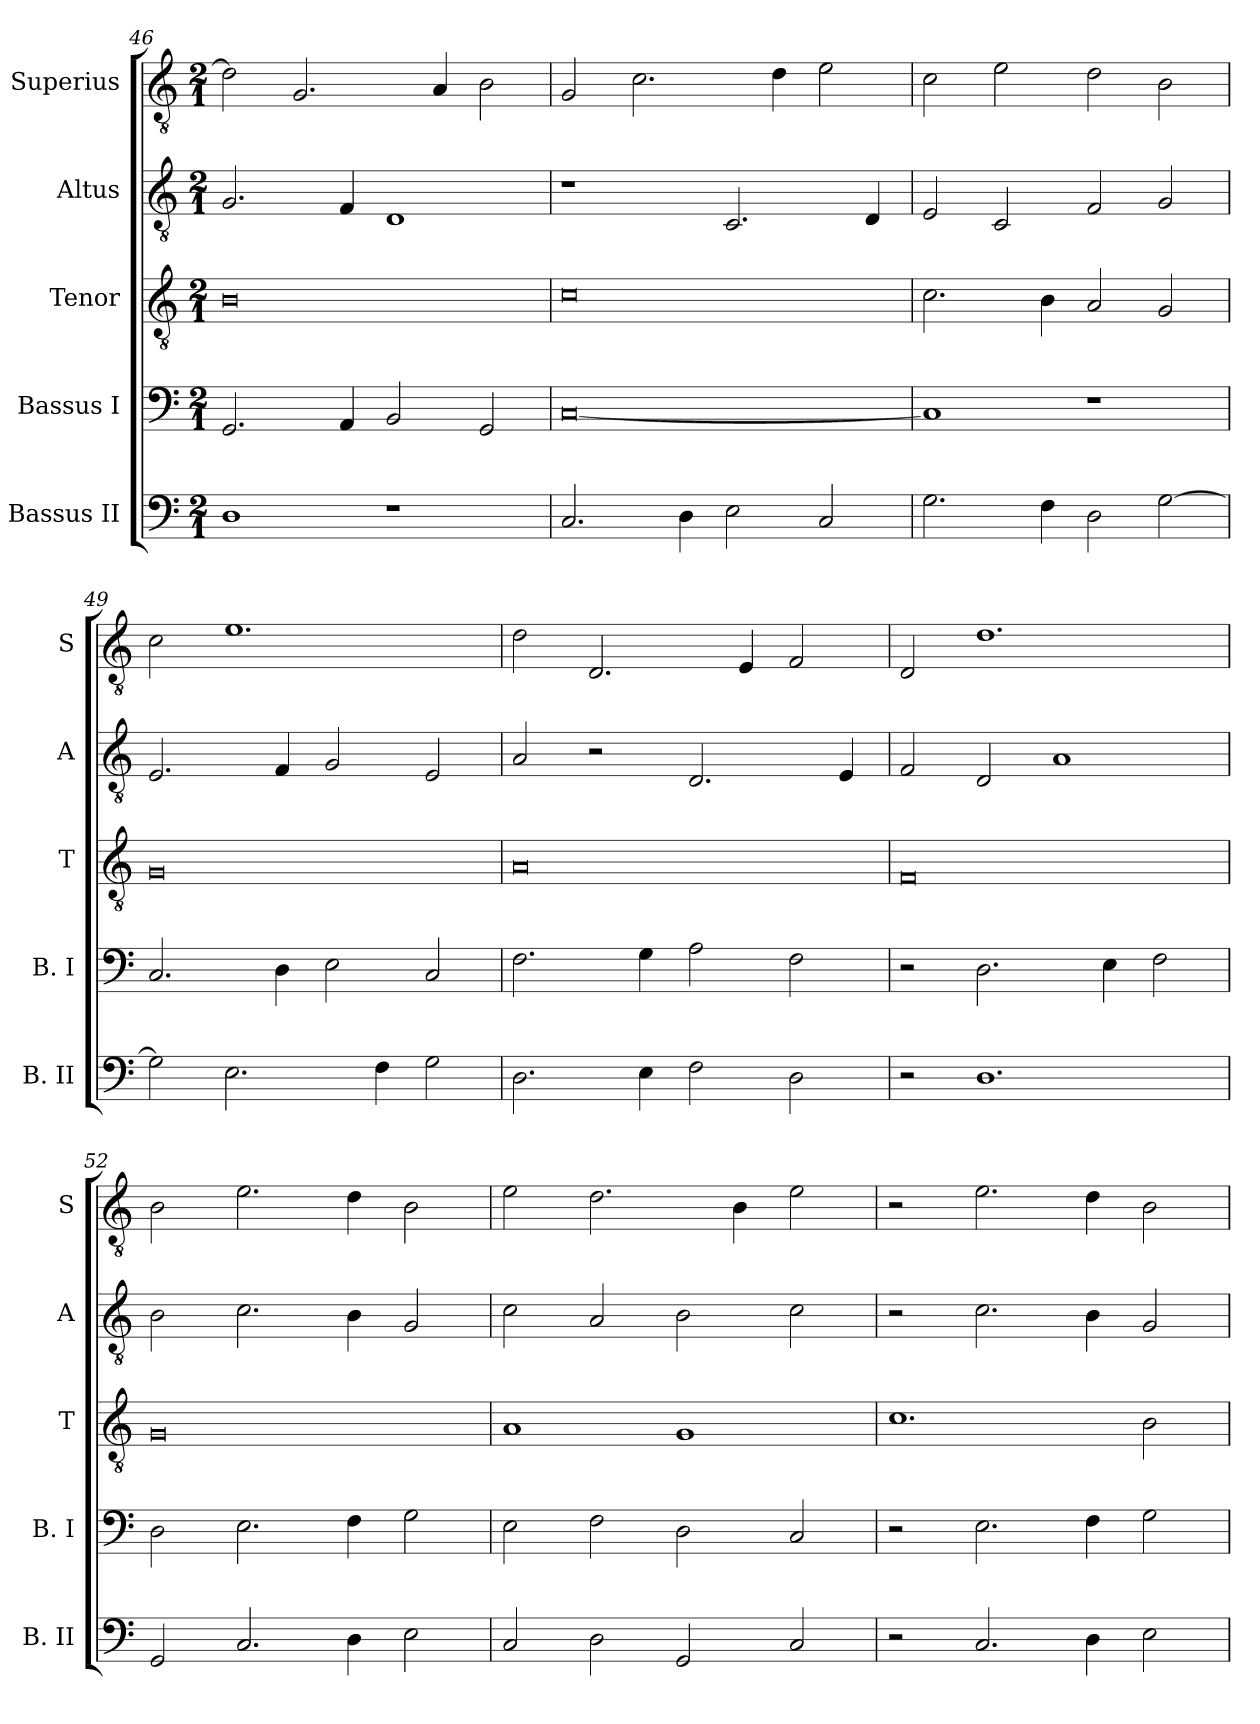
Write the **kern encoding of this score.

**kern	**kern	**kern	**kern	**kern
*part5	*part4	*part3	*part2	*part1
*staff5	*staff4	*staff3	*staff2	*staff1
*I"Bassus II	*I"Bassus I	*I"Tenor	*I"Altus	*I"Superius
*I'B. II	*I'B. I	*I'T	*I'A	*I'S
*clefF4	*clefF4	*clefGv2	*clefGv2	*clefGv2
*k[]	*k[]	*k[]	*k[]	*k[]
*C:	*C:	*C:	*C:	*C:
*M2/1	*M2/1	*M2/1	*M2/1	*M2/1
=46	=46	=46	=46	=46
1D	2.GG	0B	2.G	2d]
.	.	.	.	2.G
.	4AA	.	4F	.
1r	2BB	.	1D	.
.	.	.	.	4A
.	2GG	.	.	2B
=47	=47	=47	=47	=47
2.C	[0C	0c	1r	2G
.	.	.	.	2.c
4D	.	.	.	.
2E	.	.	2.C	.
.	.	.	.	4d
2C	.	.	.	2e
.	.	.	4D	.
=48	=48	=48	=48	=48
2.G	1C]	2.c	2E	2c
.	.	.	2C	2e
4F	.	4B	.	.
2D	1r	2A	2F	2d
[2G	.	2G	2G	2B
=49	=49	=49	=49	=49
2G]	2.C	0G	2.E	2c
2.E	.	.	.	1.e
.	4D	.	4F	.
.	2E	.	2G	.
4F	.	.	.	.
2G	2C	.	2E	.
=50	=50	=50	=50	=50
2.D	2.F	0A	2A	2d
.	.	.	2r	2.D
4E	4G	.	.	.
2F	2A	.	2.D	.
.	.	.	.	4E
2D	2F	.	.	2F
.	.	.	4E	.
=51	=51	=51	=51	=51
2r	2r	0F	2F	2D
1.D	2.D	.	2D	1.d
.	.	.	1A	.
.	4E	.	.	.
.	2F	.	.	.
=52	=52	=52	=52	=52
2GG	2D	0G	2B	2B
2.C	2.E	.	2.c	2.e
4D	4F	.	4B	4d
2E	2G	.	2G	2B
=53	=53	=53	=53	=53
2C	2E	1A	2c	2e
2D	2F	.	2A	2.d
2GG	2D	1G	2B	.
.	.	.	.	4B
2C	2C	.	2c	2e
=54	=54	=54	=54	=54
2r	2r	1.c	2r	2r
2.C	2.E	.	2.c	2.e
4D	4F	.	4B	4d
2E	2G	2B	2G	2B
=	=	=	=	=
*-	*-	*-	*-	*-
